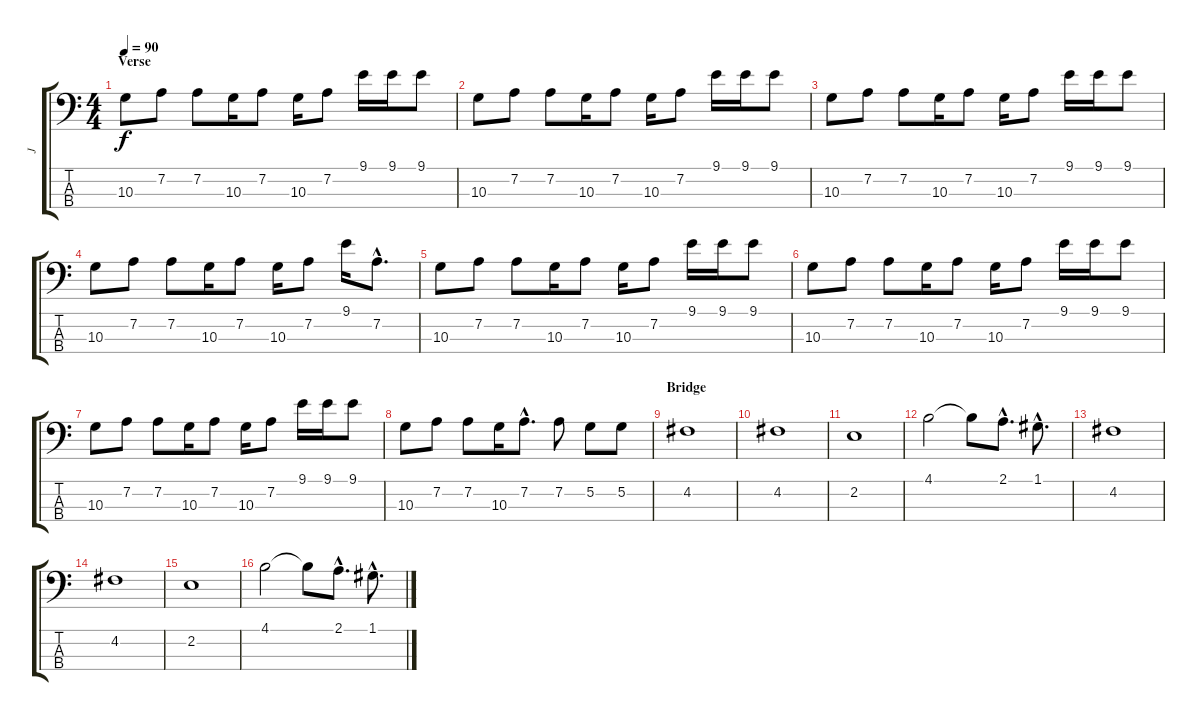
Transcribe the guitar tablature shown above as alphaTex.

\track ("J" "J") {instrument electricbasspick}
\staff {score tabs}
\tuning (G2 D2 A1 E1) {hide}
\ts (4 4)
\section ("" "Verse")
\tempo 90
\clef f4
\ks c
10.3.8{dy f} 7.2.8 7.2.8 10.3.16 7.2.8 10.3.16 7.2.8 9.1.16 9.1.16 9.1.8 |
10.3.8 7.2.8 7.2.8 10.3.16 7.2.8 10.3.16 7.2.8 9.1.16 9.1.16 9.1.8 |
10.3.8 7.2.8 7.2.8 10.3.16 7.2.8 10.3.16 7.2.8 9.1.16 9.1.16 9.1.8 |
10.3.8 7.2.8 7.2.8 10.3.16 7.2.8 10.3.16 7.2.8 9.1.16 7.2{hac}.8{d} |
10.3.8 7.2.8 7.2.8 10.3.16 7.2.8 10.3.16 7.2.8 9.1.16 9.1.16 9.1.8 |
10.3.8 7.2.8 7.2.8 10.3.16 7.2.8 10.3.16 7.2.8 9.1.16 9.1.16 9.1.8 |
10.3.8 7.2.8 7.2.8 10.3.16 7.2.8 10.3.16 7.2.8 9.1.16 9.1.16 9.1.8 |
10.3.8 7.2.8 7.2.8 10.3.16 7.2{hac}.8{d} 7.2.8 5.2.8 5.2.8 |
\section ("" "Bridge")
4.2.1 |
4.2.1 |
2.2.1 |
4.1.2 4.1{t}.8 2.1{hac}.8{d} 1.1{hac}.8{d} |
4.2.1 |
4.2.1 |
2.2.1 |
4.1.2 4.1{t}.8 2.1{hac}.8{d} 1.1{hac}.8{d}
